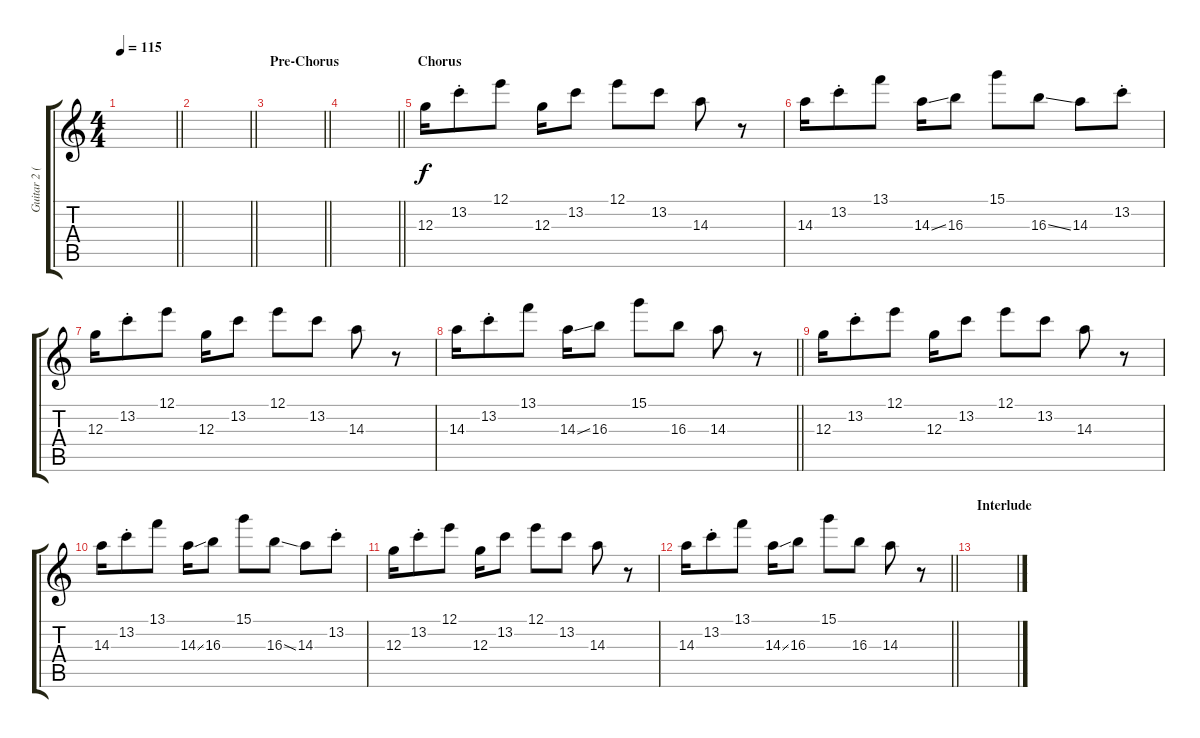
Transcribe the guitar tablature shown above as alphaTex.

\track ("Guitar 2 (Clean)" "Guitar 2 (") {instrument electricguitarclean}
\staff {score tabs}
\tuning (E4 B3 G3 D3 A2 E2) {hide}
\ts (4 4)
\tempo 115
\clef g2
\barLineRight lightlight
\ks c
|
\barLineRight lightlight
|
\section ("" "Pre-Chorus")
\barLineRight lightlight
|
\barLineRight lightlight
|
\section ("" "Chorus")
12.3.16 13.2{st}.8 12.1.8 12.3.16 13.2.8 12.1.8 13.2.8 14.3.8 r.8 |
14.3.16 13.2{st}.8 13.1.8 14.3{ss}.16 16.3.8 15.1.8 16.3{ss}.8 14.3.8 13.2{st}.8 |
12.3.16 13.2{st}.8 12.1.8 12.3.16 13.2.8 12.1.8 13.2.8 14.3.8 r.8 |
\barLineRight lightlight
14.3.16 13.2{st}.8 13.1.8 14.3{ss}.16 16.3.8 15.1.8 16.3.8 14.3.8 r.8 |
12.3.16 13.2{st}.8 12.1.8 12.3.16 13.2.8 12.1.8 13.2.8 14.3.8 r.8 |
14.3.16 13.2{st}.8 13.1.8 14.3{ss}.16 16.3.8 15.1.8 16.3{ss}.8 14.3.8 13.2{st}.8 |
12.3.16 13.2{st}.8 12.1.8 12.3.16 13.2.8 12.1.8 13.2.8 14.3.8 r.8 |
\barLineRight lightlight
14.3.16 13.2{st}.8 13.1.8 14.3{ss}.16 16.3.8 15.1.8 16.3.8 14.3.8 r.8 |
\section ("" "Interlude")
